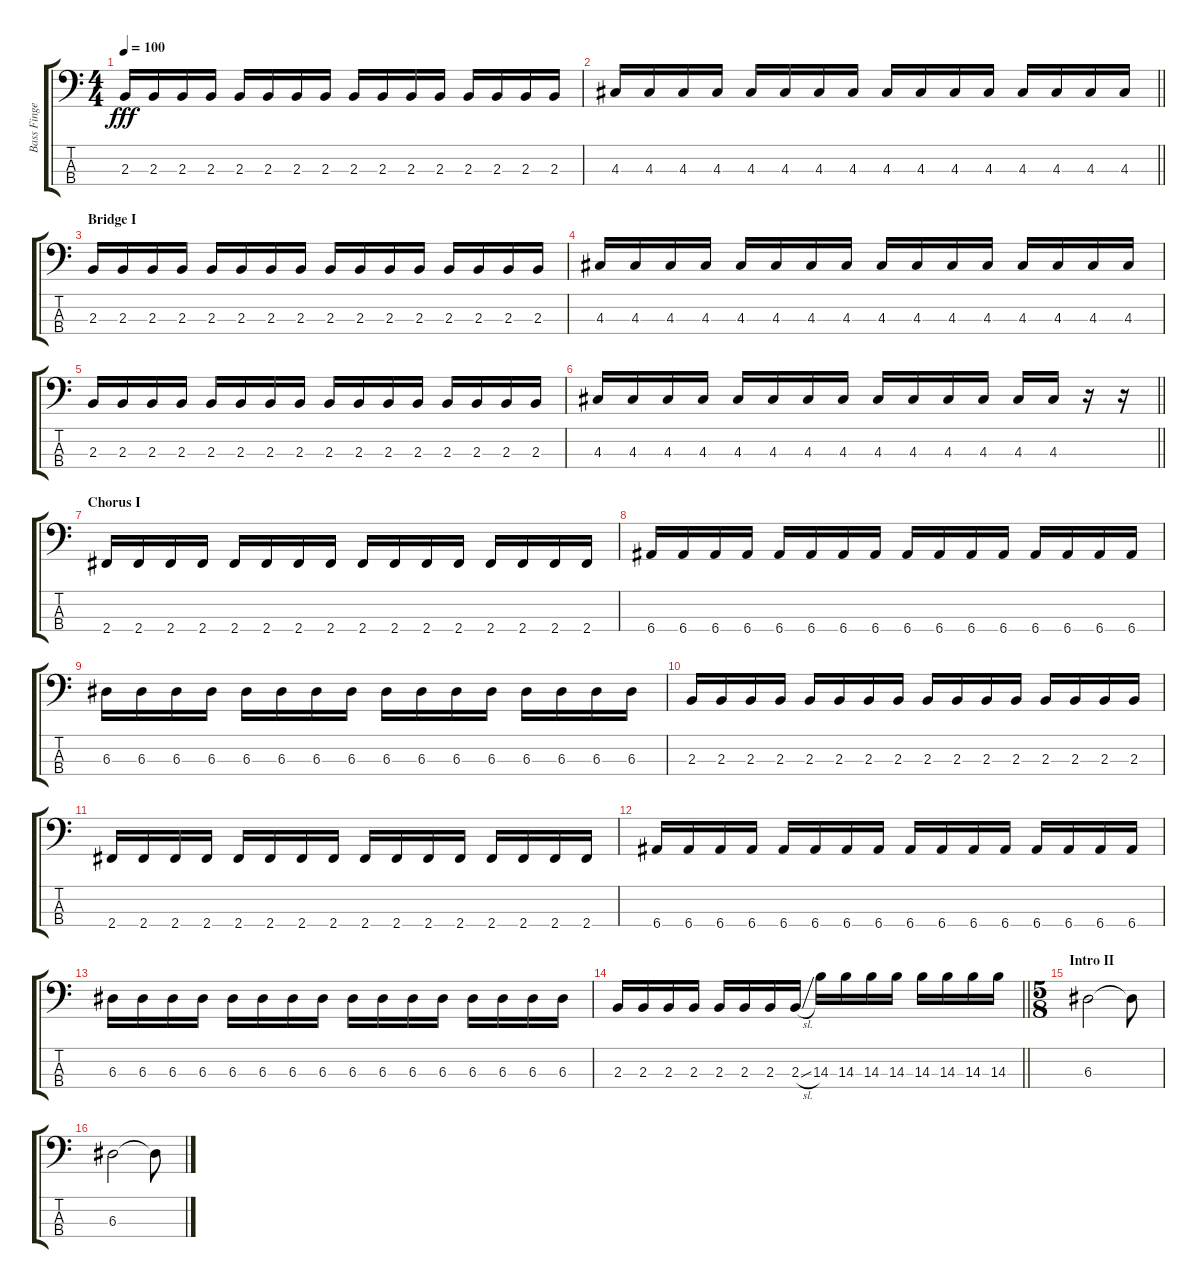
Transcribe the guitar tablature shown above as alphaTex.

\track ("Bass Finger" "Bass Finge") {instrument electricbassfinger}
\staff {score tabs}
\tuning (G2 D2 A1 E1) {hide}
\ts (4 4)
\tempo 100
\clef f4
\ks c
2.3.16{dy fff} 2.3.16 2.3.16 2.3.16 2.3.16 2.3.16 2.3.16 2.3.16 2.3.16 2.3.16 2.3.16 2.3.16 2.3.16 2.3.16 2.3.16 2.3.16 |
\barLineRight lightlight
4.3.16 4.3.16 4.3.16 4.3.16 4.3.16 4.3.16 4.3.16 4.3.16 4.3.16 4.3.16 4.3.16 4.3.16 4.3.16 4.3.16 4.3.16 4.3.16 |
\section ("" "Bridge I")
2.3.16 2.3.16 2.3.16 2.3.16 2.3.16 2.3.16 2.3.16 2.3.16 2.3.16 2.3.16 2.3.16 2.3.16 2.3.16 2.3.16 2.3.16 2.3.16 |
4.3.16 4.3.16 4.3.16 4.3.16 4.3.16 4.3.16 4.3.16 4.3.16 4.3.16 4.3.16 4.3.16 4.3.16 4.3.16 4.3.16 4.3.16 4.3.16 |
2.3.16 2.3.16 2.3.16 2.3.16 2.3.16 2.3.16 2.3.16 2.3.16 2.3.16 2.3.16 2.3.16 2.3.16 2.3.16 2.3.16 2.3.16 2.3.16 |
\barLineRight lightlight
4.3.16 4.3.16 4.3.16 4.3.16 4.3.16 4.3.16 4.3.16 4.3.16 4.3.16 4.3.16 4.3.16 4.3.16 4.3.16 4.3.16 r.16 r.16 |
\section ("" "Chorus I")
2.4.16 2.4.16 2.4.16 2.4.16 2.4.16 2.4.16 2.4.16 2.4.16 2.4.16 2.4.16 2.4.16 2.4.16 2.4.16 2.4.16 2.4.16 2.4.16 |
6.4.16 6.4.16 6.4.16 6.4.16 6.4.16 6.4.16 6.4.16 6.4.16 6.4.16 6.4.16 6.4.16 6.4.16 6.4.16 6.4.16 6.4.16 6.4.16 |
6.3.16 6.3.16 6.3.16 6.3.16 6.3.16 6.3.16 6.3.16 6.3.16 6.3.16 6.3.16 6.3.16 6.3.16 6.3.16 6.3.16 6.3.16 6.3.16 |
2.3.16 2.3.16 2.3.16 2.3.16 2.3.16 2.3.16 2.3.16 2.3.16 2.3.16 2.3.16 2.3.16 2.3.16 2.3.16 2.3.16 2.3.16 2.3.16 |
2.4.16 2.4.16 2.4.16 2.4.16 2.4.16 2.4.16 2.4.16 2.4.16 2.4.16 2.4.16 2.4.16 2.4.16 2.4.16 2.4.16 2.4.16 2.4.16 |
6.4.16 6.4.16 6.4.16 6.4.16 6.4.16 6.4.16 6.4.16 6.4.16 6.4.16 6.4.16 6.4.16 6.4.16 6.4.16 6.4.16 6.4.16 6.4.16 |
6.3.16 6.3.16 6.3.16 6.3.16 6.3.16 6.3.16 6.3.16 6.3.16 6.3.16 6.3.16 6.3.16 6.3.16 6.3.16 6.3.16 6.3.16 6.3.16 |
\barLineRight lightlight
2.3.16 2.3.16 2.3.16 2.3.16 2.3.16 2.3.16 2.3.16 2.3{sl}.16 14.3.16 14.3.16 14.3.16 14.3.16 14.3.16 14.3.16 14.3.16 14.3.16 |
\ts (5 8)
\section ("" "Intro II")
6.3.2 6.3{t}.8 |
6.3.2 6.3{t}.8
